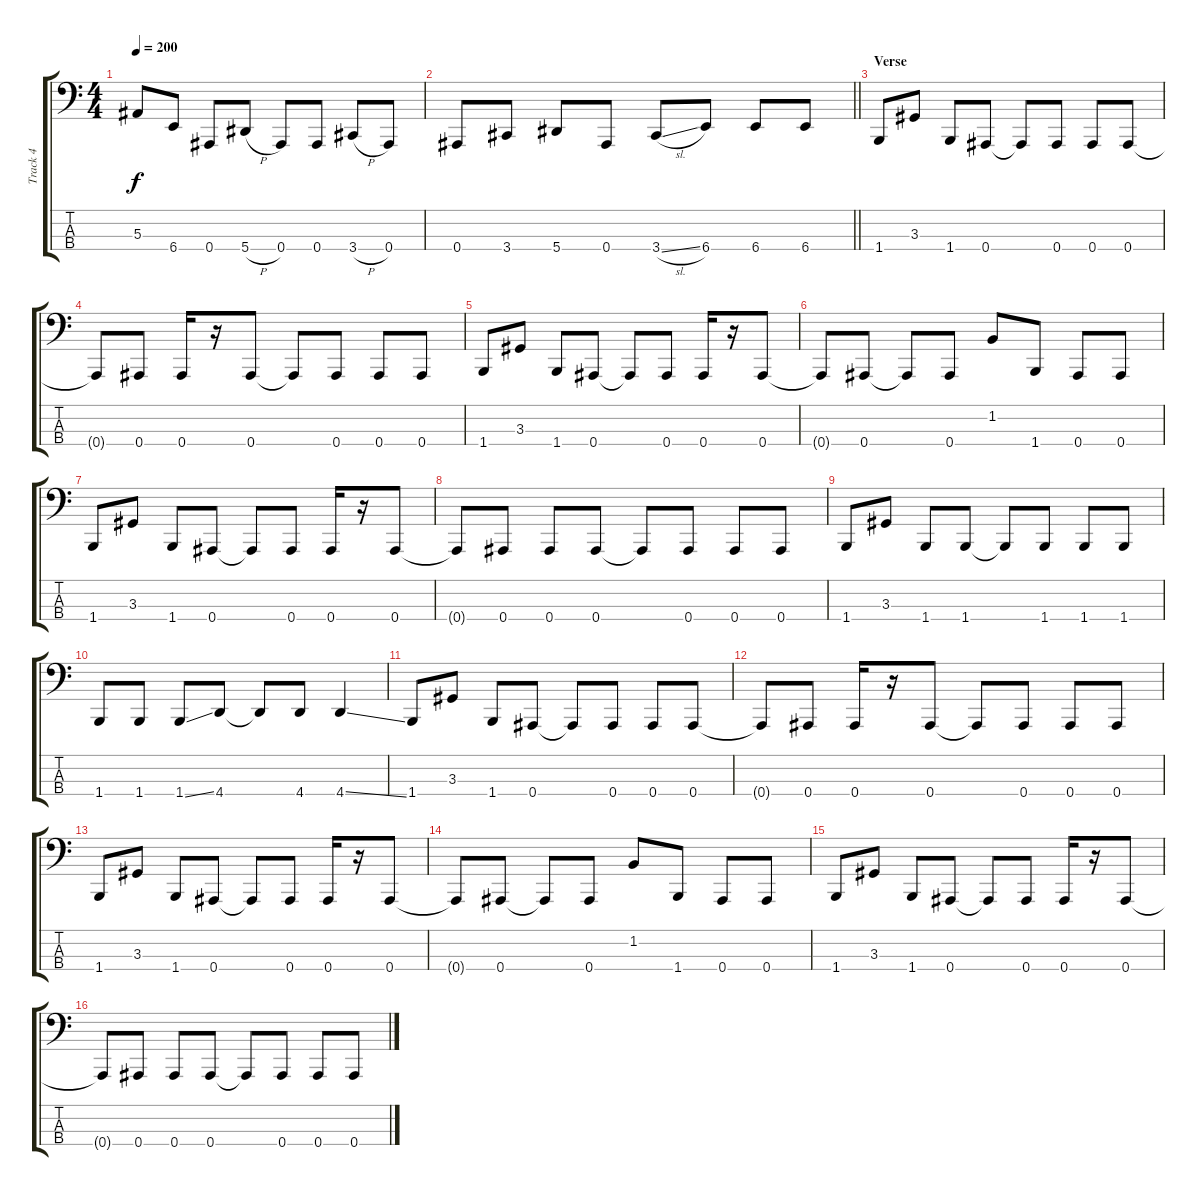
\track ("Track 4" "Track 4") {instrument electricbasspick}
\staff {score tabs}
\tuning (Eb2 Bb1 F1 Bb0) {hide}
\ts (4 4)
\tempo 200
\clef f4
\ks c
5.3.8{dy f} 6.4.8 0.4.8 5.4{h}.8 0.4.8 0.4.8 3.4{h}.8 0.4.8 |
\barLineRight lightlight
0.4.8 3.4.8 5.4.8 0.4.8 3.4{sl}.8 6.4.8 6.4.8 6.4.8 |
\section ("" "Verse")
1.4.8 3.3.8 1.4.8 0.4.8 0.4{t}.8 0.4.8 0.4.8 0.4.8 |
0.4{t}.8 0.4.8 0.4.16 r.16 0.4.8 0.4{t}.8 0.4.8 0.4.8 0.4.8 |
1.4.8 3.3.8 1.4.8 0.4.8 0.4{t}.8 0.4.8 0.4.16 r.16 0.4.8 |
0.4{t}.8 0.4.8 0.4{t}.8 0.4.8 1.2.8 1.4.8 0.4.8 0.4.8 |
1.4.8 3.3.8 1.4.8 0.4.8 0.4{t}.8 0.4.8 0.4.16 r.16 0.4.8 |
0.4{t}.8 0.4.8 0.4.8 0.4.8 0.4{t}.8 0.4.8 0.4.8 0.4.8 |
1.4.8 3.3.8 1.4.8 1.4.8 1.4{t}.8 1.4.8 1.4.8 1.4.8 |
1.4.8 1.4.8 1.4{ss}.8 4.4.8 4.4{t}.8 4.4.8 4.4{ss}.4 |
1.4.8 3.3.8 1.4.8 0.4.8 0.4{t}.8 0.4.8 0.4.8 0.4.8 |
0.4{t}.8 0.4.8 0.4.16 r.16 0.4.8 0.4{t}.8 0.4.8 0.4.8 0.4.8 |
1.4.8 3.3.8 1.4.8 0.4.8 0.4{t}.8 0.4.8 0.4.16 r.16 0.4.8 |
0.4{t}.8 0.4.8 0.4{t}.8 0.4.8 1.2.8 1.4.8 0.4.8 0.4.8 |
1.4.8 3.3.8 1.4.8 0.4.8 0.4{t}.8 0.4.8 0.4.16 r.16 0.4.8 |
0.4{t}.8 0.4.8 0.4.8 0.4.8 0.4{t}.8 0.4.8 0.4.8 0.4.8
